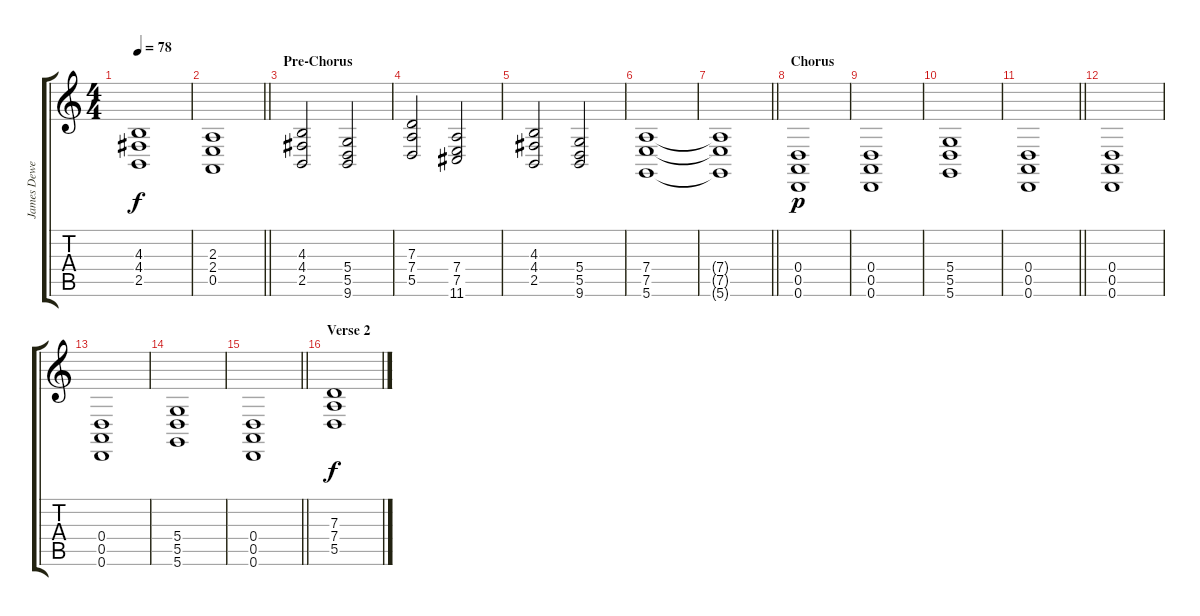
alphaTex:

\track ("James Dewees [Synthetizer]" "James Dewe") {instrument pad2warm}
\staff {score tabs}
\tuning (E4 B3 G3 D3 A2 D2) {hide}
\ts (4 4)
\tempo 78
\clef g2
\ks c
(4.3 4.4 2.5).1{dy f} |
\barLineRight lightlight
(2.3 2.4 0.5).1 |
\section ("" "Pre-Chorus")
(4.3 4.4 2.5).2{volume 5} (5.4 5.5 9.6).2 |
(7.3 7.4 5.5).2 (7.4 7.5 11.6).2 |
(4.3 4.4 2.5).2 (5.4 5.5 9.6).2 |
(7.4 7.5 5.6).1 |
\barLineRight lightlight
(7.4{t} 7.5{t} 5.6{t}).1 |
\section ("" "Chorus")
(0.4 0.5 0.6).1{dy p volume 8 balance 8 instrument pad2warm} |
(0.4 0.5 0.6).1 |
(5.4 5.5 5.6).1 |
\barLineRight lightlight
(0.4 0.5 0.6).1 |
(0.4 0.5 0.6).1 |
(0.4 0.5 0.6).1 |
(5.4 5.5 5.6).1 |
\barLineRight lightlight
(0.4 0.5 0.6).1 |
\section ("" "Verse 2")
(7.3 7.4 5.5).1{dy f volume 6}
